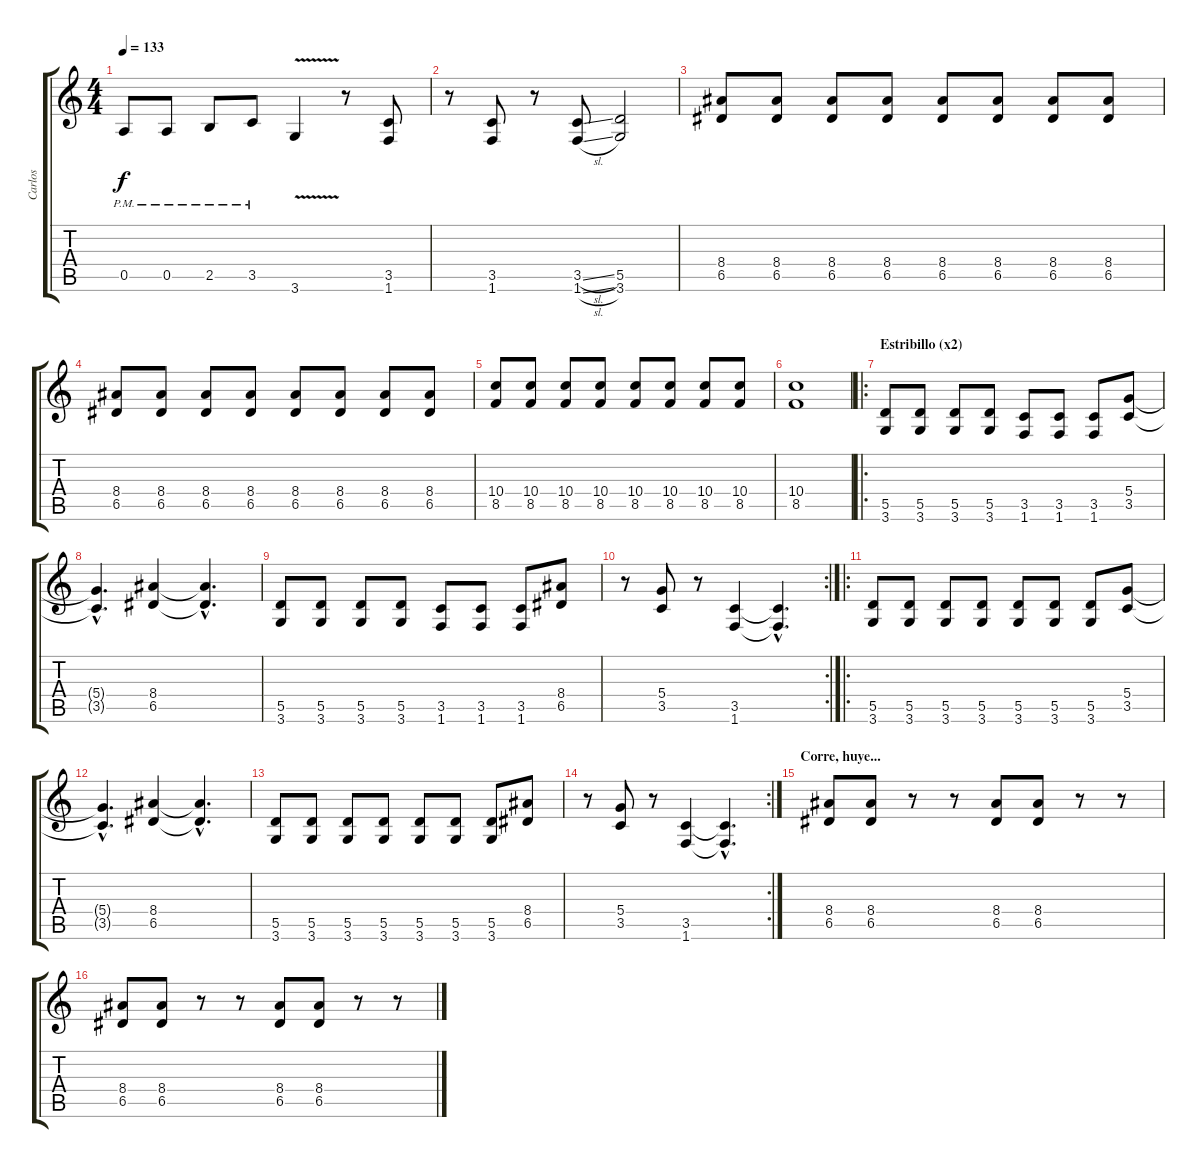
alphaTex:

\track ("Carlos" "Carlos") {instrument distortionguitar}
\staff {score tabs}
\tuning (E4 B3 G3 D3 A2 E2) {hide}
\ts (4 4)
\tempo 133
\clef g2
\ks c
0.5{pm}.8{dy f} 0.5{pm}.8 2.5{pm}.8 3.5{pm}.8 3.6{v}.4 r.8 (3.5 1.6).8 |
r.8 (3.5 1.6).8 r.8 (3.5{sl} 1.6{sl}).8 (5.5 3.6).2 |
(8.4 6.5).8 (8.4 6.5).8 (8.4 6.5).8 (8.4 6.5).8 (8.4 6.5).8 (8.4 6.5).8 (8.4 6.5).8 (8.4 6.5).8 |
(8.4 6.5).8 (8.4 6.5).8 (8.4 6.5).8 (8.4 6.5).8 (8.4 6.5).8 (8.4 6.5).8 (8.4 6.5).8 (8.4 6.5).8 |
(10.4 8.5).8 (10.4 8.5).8 (10.4 8.5).8 (10.4 8.5).8 (10.4 8.5).8 (10.4 8.5).8 (10.4 8.5).8 (10.4 8.5).8 |
(10.4 8.5).1 |
\ro
\section ("" "Estribillo (x2)")
(5.5 3.6).8 (5.5 3.6).8 (5.5 3.6).8 (5.5 3.6).8 (3.5 1.6).8 (3.5 1.6).8 (3.5 1.6).8 (5.4 3.5).8 |
(5.4{hac t} 3.5{hac t}).4{d} (8.4 6.5).4 (8.4{hac t} 6.5{hac t}).4{d} |
(5.5 3.6).8 (5.5 3.6).8 (5.5 3.6).8 (5.5 3.6).8 (3.5 1.6).8 (3.5 1.6).8 (3.5 1.6).8 (8.4 6.5).8 |
\rc 2
r.8 (5.4 3.5).8 r.8 (3.5 1.6).4 (3.5{hac t} 1.6{hac t}).4{d} |
\ro
(5.5 3.6).8 (5.5 3.6).8 (5.5 3.6).8 (5.5 3.6).8 (5.5 3.6).8 (5.5 3.6).8 (5.5 3.6).8 (5.4 3.5).8 |
(5.4{hac t} 3.5{hac t}).4{d} (8.4 6.5).4 (8.4{hac t} 6.5{hac t}).4{d} |
(5.5 3.6).8 (5.5 3.6).8 (5.5 3.6).8 (5.5 3.6).8 (5.5 3.6).8 (5.5 3.6).8 (5.5 3.6).8 (8.4 6.5).8 |
\rc 2
r.8 (5.4 3.5).8 r.8 (3.5 1.6).4 (3.5{hac t} 1.6{hac t}).4{d} |
\section ("" "Corre, huye...")
(8.4 6.5).8 (8.4 6.5).8 r.8 r.8 (8.4 6.5).8 (8.4 6.5).8 r.8 r.8 |
(8.4 6.5).8 (8.4 6.5).8 r.8 r.8 (8.4 6.5).8 (8.4 6.5).8 r.8 r.8
